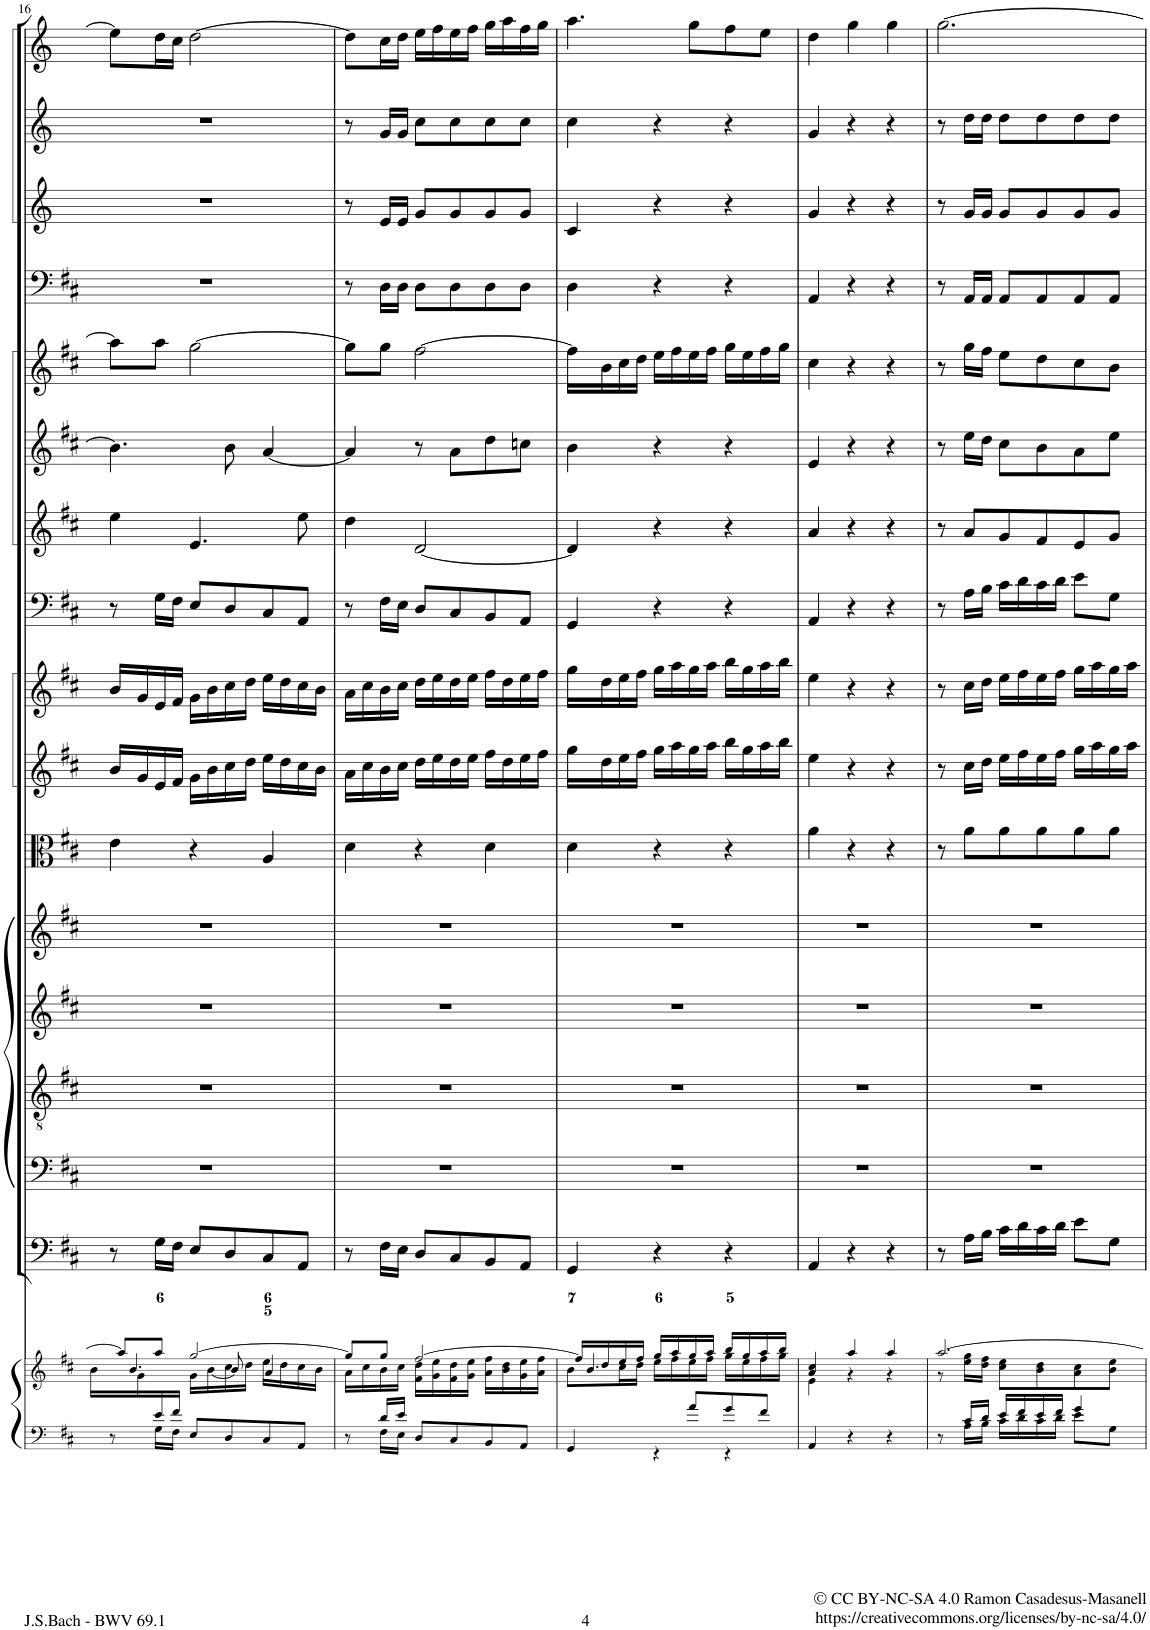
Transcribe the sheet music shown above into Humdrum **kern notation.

**kern	**kern	**kern	**kern	**kern	**kern	**kern	**kern	**kern	**kern	**kern	**kern	**kern	**kern	**kern	**kern	**kern	**kern
*part17	*part17	*part16	*part15	*part14	*part13	*part12	*part11	*part10	*part9	*part8	*part7	*part6	*part5	*part4	*part3	*part2	*part1
*staff18	*staff17	*staff16	*staff15	*staff14	*staff13	*staff12	*staff11	*staff10	*staff9	*staff8	*staff7	*staff6	*staff5	*staff4	*staff3	*staff2	*staff1
*I"Piano reduction	*	*I"Continuo	*I"Basso	*I"Tenore	*I"Alto	*I"Soprano	*I"Viola	*I"Violino II	*I"Violino I	*I"Fagotto	*I"Oboe III	*I"Oboe II	*I"Oboe I	*I"Timpani	*I"Tromba III (D)	*I"Tromba II (D)	*I"Tromba I (D)
*I'Pno	*	*	*	*	*	*	*	*	*	*	*I'Ob	*I'Ob	*I'Ob	*I'Timp	*	*	*
!!LO:PB:g=z
*clefF4	*clefG2	*clefF4	*clefF4	*clefGv2	*clefG2	*clefG2	*clefC3	*clefG2	*clefG2	*clefF4	*clefG2	*clefG2	*clefG2	*clefF4	*clefG2	*clefG2	*clefG2
*	*	*	*	*	*	*	*	*	*	*	*	*	*	*	*Trd-1c-2	*Trd-1c-2	*Trd-1c-2
*k[f#c#]	*k[f#c#]	*k[f#c#]	*k[f#c#]	*k[f#c#]	*k[f#c#]	*k[f#c#]	*k[f#c#]	*k[f#c#]	*k[f#c#]	*k[f#c#]	*k[f#c#]	*k[f#c#]	*k[f#c#]	*k[f#c#]	*k[]	*k[]	*k[]
*M3/4	*M3/4	*M3/4	*M3/4	*M3/4	*M3/4	*M3/4	*M3/4	*M3/4	*M3/4	*M3/4	*M3/4	*M3/4	*M3/4	*M3/4	*M3/4	*M3/4	*M3/4
=16	=16	=16	=16	=16	=16	=16	=16	=16	=16	=16	=16	=16	=16	=16	=16	=16	=16
*^	*^	*	*	*	*	*	*	*	*	*	*	*	*	*	*	*	*
*	*	*	*^	*	*	*	*	*	*	*	*	*	*	*	*	*	*	*	*
8ryy	8r	8aa/L]	16b\LL	4.b/	8r	2.r	2.r	2.r	2.r	4e\	16b/LL	16b/LL	8r	4ee\	4.b\]	8aa\L]	2.r	2.r	2.r	8ee\L]
.	.	.	16g\	.	.	.	.	.	.	.	16g/	16g/	.	.	.	.	.	.	.	.
16e/	16G\LL	8aa/J	8ryy	.	16G\LL	.	.	.	.	.	16e/	16e/	16G\LL	.	.	8aa\J	.	.	.	16dd\L
16f#/JJ	16F#\JJ	.	.	.	16F#\JJ	.	.	.	.	.	16f#/JJ	16f#/JJ	16F#\JJ	.	.	.	.	.	.	16cc\JJ
2ryy	8E/L	[2gg/	16g\LL	.	8E/L	.	.	.	.	4r	16g\LL	16g\LL	8E/L	4.e/	.	[2gg\	.	.	.	[2dd\
.	.	.	[16b\	.	.	.	.	.	.	.	16b\	16b\	.	.	.	.	.	.	.	.
.	8D/	.	16cc#\	8b/]	8D/	.	.	.	.	.	16cc#\	16cc#\	8D/	.	8b\	.	.	.	.	.
.	.	.	16dd\JJ	.	.	.	.	.	.	.	16dd\JJ	16dd\JJ	.	.	.	.	.	.	.	.
.	8C#/	.	16ee\LL	4a/	8C#/	.	.	.	.	4A/	16ee\LL	16ee\LL	8C#/	.	[4a/	.	.	.	.	.
.	.	.	16dd\	.	.	.	.	.	.	.	16dd\	16dd\	.	.	.	.	.	.	.	.
.	8AA/J	.	16cc#\	.	8AA/J	.	.	.	.	.	16cc#\	16cc#\	8AA/J	8ee\	.	.	.	.	.	.
.	.	.	16b\JJ	.	.	.	.	.	.	.	16b\JJ	16b\JJ	.	.	.	.	.	.	.	.
*	*	*	*v	*v	*	*	*	*	*	*	*	*	*	*	*	*	*	*	*	*
=17	=17	=17	=17	=17	=17	=17	=17	=17	=17	=17	=17	=17	=17	=17	=17	=17	=17	=17	=17
8r	8ryy	8gg/L]	16a\LL	8r	2.r	2.r	2.r	2.r	4d\	16a\LL	16a\LL	8r	4dd\	4a/]	8gg\L]	8r	8r	8r	8dd\L]
.	.	.	16cc#\	.	.	.	.	.	.	16cc#\	16cc#\	.	.	.	.	.	.	.	.
16d/LL	16F#\LL	8gg/J	16b\	16F#\LL	.	.	.	.	.	16b\	16b\	16F#\LL	.	.	8gg\J	16D\LL	16e/LL	16g/LL	16cc\L
16e/JJ	16E\JJ	.	16cc#\JJ	16E\JJ	.	.	.	.	.	16cc#\JJ	16cc#\JJ	16E\JJ	.	.	.	16D\JJ	16e/JJ	16g/JJ	16dd\JJ
8D/L	2ryy	[2ff#/	16f#\ 16dd\LL	8D/L	.	.	.	.	4r	16dd\LL	16dd\LL	8D/L	[2d/	8r	[2ff#\	8D\L	8g/L	8cc\L	16ee\LL
.	.	.	16g\ 16ee\	.	.	.	.	.	.	16ee\	16ee\	.	.	.	.	.	.	.	16ff\
8C#/	.	.	16f#\ 16dd\	8C#/	.	.	.	.	.	16dd\	16dd\	8C#/	.	8a\L	.	8D\	8g/	8cc\	16ee\
.	.	.	16g\ 16ee\JJ	.	.	.	.	.	.	16ee\JJ	16ee\JJ	.	.	.	.	.	.	.	16ff\JJ
8BB/	.	.	16a\ 16ff#\LL	8BB/	.	.	.	.	4d\	16ff#\LL	16ff#\LL	8BB/	.	8dd\	.	8D\	8g/	8cc\	16gg\LL
.	.	.	16b\ 16dd\	.	.	.	.	.	.	16dd\	16dd\	.	.	.	.	.	.	.	16aa\
8AA/J	.	.	16g\ 16ee\	8AA/J	.	.	.	.	.	16ee\	16ee\	8AA/J	.	8ccn\J	.	8D\J	8g/J	8cc\J	16ff\
.	.	.	16a\ 16ff#\JJ	.	.	.	.	.	.	16ff#\JJ	16ff#\JJ	.	.	.	.	.	.	.	16gg\JJ
=18	=18	=18	=18	=18	=18	=18	=18	=18	=18	=18	=18	=18	=18	=18	=18	=18	=18	=18	=18
*	*	*	*^	*	*	*	*	*	*	*	*	*	*	*	*	*	*	*	*
4.ryy	4GG/	16ff#/LL]	8b\L	4.b/	4GG/	2.r	2.r	2.r	2.r	4d\	16gg\LL	16gg\LL	4GG/	4d/]	4b\	16ff#\LL]	4D\	4c/	4cc\	4.aa\
.	.	16dd/	.	.	.	.	.	.	.	.	16dd\	16dd\	.	.	.	16b\	.	.	.	.
.	.	16ee/	16cc#\L	.	.	.	.	.	.	.	16ee\	16ee\	.	.	.	16cc#\	.	.	.	.
.	.	16ff#/JJ	16dd\JJ	.	.	.	.	.	.	.	16ff#\JJ	16ff#\JJ	.	.	.	16dd\JJ	.	.	.	.
.	4r	16gg/LL	16ee\LL	.	4r	.	.	.	.	4r	16gg\LL	16gg\LL	4r	4r	4r	16ee\LL	4r	4r	4r	.
.	.	16aa/	16ff#\	.	.	.	.	.	.	.	16aa\	16aa\	.	.	.	16ff#\	.	.	.	.
8a/L	.	16gg/	16ee\	4.ryy	.	.	.	.	.	.	16gg\	16gg\	.	.	.	16ee\	.	.	.	8gg\L
.	.	16aa/JJ	16ff#\JJ	.	.	.	.	.	.	.	16aa\JJ	16aa\JJ	.	.	.	16ff#\JJ	.	.	.	.
8g/	4r	16bb/LL	16gg\LL	.	4r	.	.	.	.	4r	16bb\LL	16bb\LL	4r	4r	4r	16gg\LL	4r	4r	4r	8ff\
.	.	16gg/	16ee\	.	.	.	.	.	.	.	16gg\	16gg\	.	.	.	16ee\	.	.	.	.
8f#/J	.	16aa/	16ff#\	.	.	.	.	.	.	.	16aa\	16aa\	.	.	.	16ff#\	.	.	.	8ee\J
.	.	16bb/JJ	16gg\JJ	.	.	.	.	.	.	.	16bb\JJ	16bb\JJ	.	.	.	16gg\JJ	.	.	.	.
*v	*v	*	*	*	*	*	*	*	*	*	*	*	*	*	*	*	*	*	*	*
*	*	*v	*v	*	*	*	*	*	*	*	*	*	*	*	*	*	*	*	*
=19	=19	=19	=19	=19	=19	=19	=19	=19	=19	=19	=19	=19	=19	=19	=19	=19	=19	=19
4AA/	4a/ 4cc#/	4e\	4AA/	2.r	2.r	2.r	2.r	4a\	4ee\	4ee\	4AA/	4a/	4e/	4cc#\	4AA/	4g/	4g/	4dd\
4r	4aa/	4r	4r	.	.	.	.	4r	4r	4r	4r	4r	4r	4r	4r	4r	4r	4gg\
4r	4aa/	4r	4r	.	.	.	.	4r	4r	4r	4r	4r	4r	4r	4r	4r	4r	4gg\
=20	=20	=20	=20	=20	=20	=20	=20	=20	=20	=20	=20	=20	=20	=20	=20	=20	=20	=20
*^	*	*	*	*	*	*	*	*	*	*	*	*	*	*	*	*	*	*
8r	8ryy	[2.aa/	8r	8r	2.r	2.r	2.r	2.r	8r	8r	8r	8r	8r	8r	8r	8r	8r	8r	[2.gg\
16c#/LL	16A\LL	.	16ee\ 16gg\LL	16A\LL	.	.	.	.	8a\L	16cc#\LL	16cc#\LL	16A\LL	8a/L	16ee\LL	16gg\LL	16AA/LL	16g/LL	16dd\LL	.
16d/JJ	16B\JJ	.	16dd\ 16ff#\JJ	16B\JJ	.	.	.	.	.	16dd\JJ	16dd\JJ	16B\JJ	.	16dd\JJ	16ff#\JJ	16AA/JJ	16g/JJ	16dd\JJ	.
16e/LL	16c#\LL	.	8cc#\ 8ee\L	16c#\LL	.	.	.	.	8a\	16ee\LL	16ee\LL	16c#\LL	8g/	8cc#\L	8ee\L	8AA/L	8g/L	8dd\L	.
16f#/	16d\	.	.	16d\	.	.	.	.	.	16ff#\	16ff#\	16d\	.	.	.	.	.	.	.
16e/	16c#\	.	8b\ 8dd\	16c#\	.	.	.	.	8a\	16ee\	16ee\	16c#\	8f#/	8b\	8dd\	8AA/	8g/	8dd\	.
16f#/JJ	16d\JJ	.	.	16d\JJ	.	.	.	.	.	16ff#\JJ	16ff#\JJ	16d\JJ	.	.	.	.	.	.	.
4g/	8e\L	.	8a\ 8cc#\	8e\L	.	.	.	.	8a\	16gg\LL	16gg\LL	8e\L	8e/	8a\	8cc#\	8AA/	8g/	8dd\	.
.	.	.	.	.	.	.	.	.	.	16aa\	16aa\	.	.	.	.	.	.	.	.
.	8G\J	.	8b\ 8ee\J	8G\J	.	.	.	.	8a\J	16gg\	16gg\	8G\J	8g/J	8ee\J	8b\J	8AA/J	8g/J	8dd\J	.
.	.	.	.	.	.	.	.	.	.	16aa\JJ	16aa\JJ	.	.	.	.	.	.	.	.
*v	*v	*	*	*	*	*	*	*	*	*	*	*	*	*	*	*	*	*	*
*	*v	*v	*	*	*	*	*	*	*	*	*	*	*	*	*	*	*	*
=	=	=	=	=	=	=	=	=	=	=	=	=	=	=	=	=	=
*-	*-	*-	*-	*-	*-	*-	*-	*-	*-	*-	*-	*-	*-	*-	*-	*-	*-
